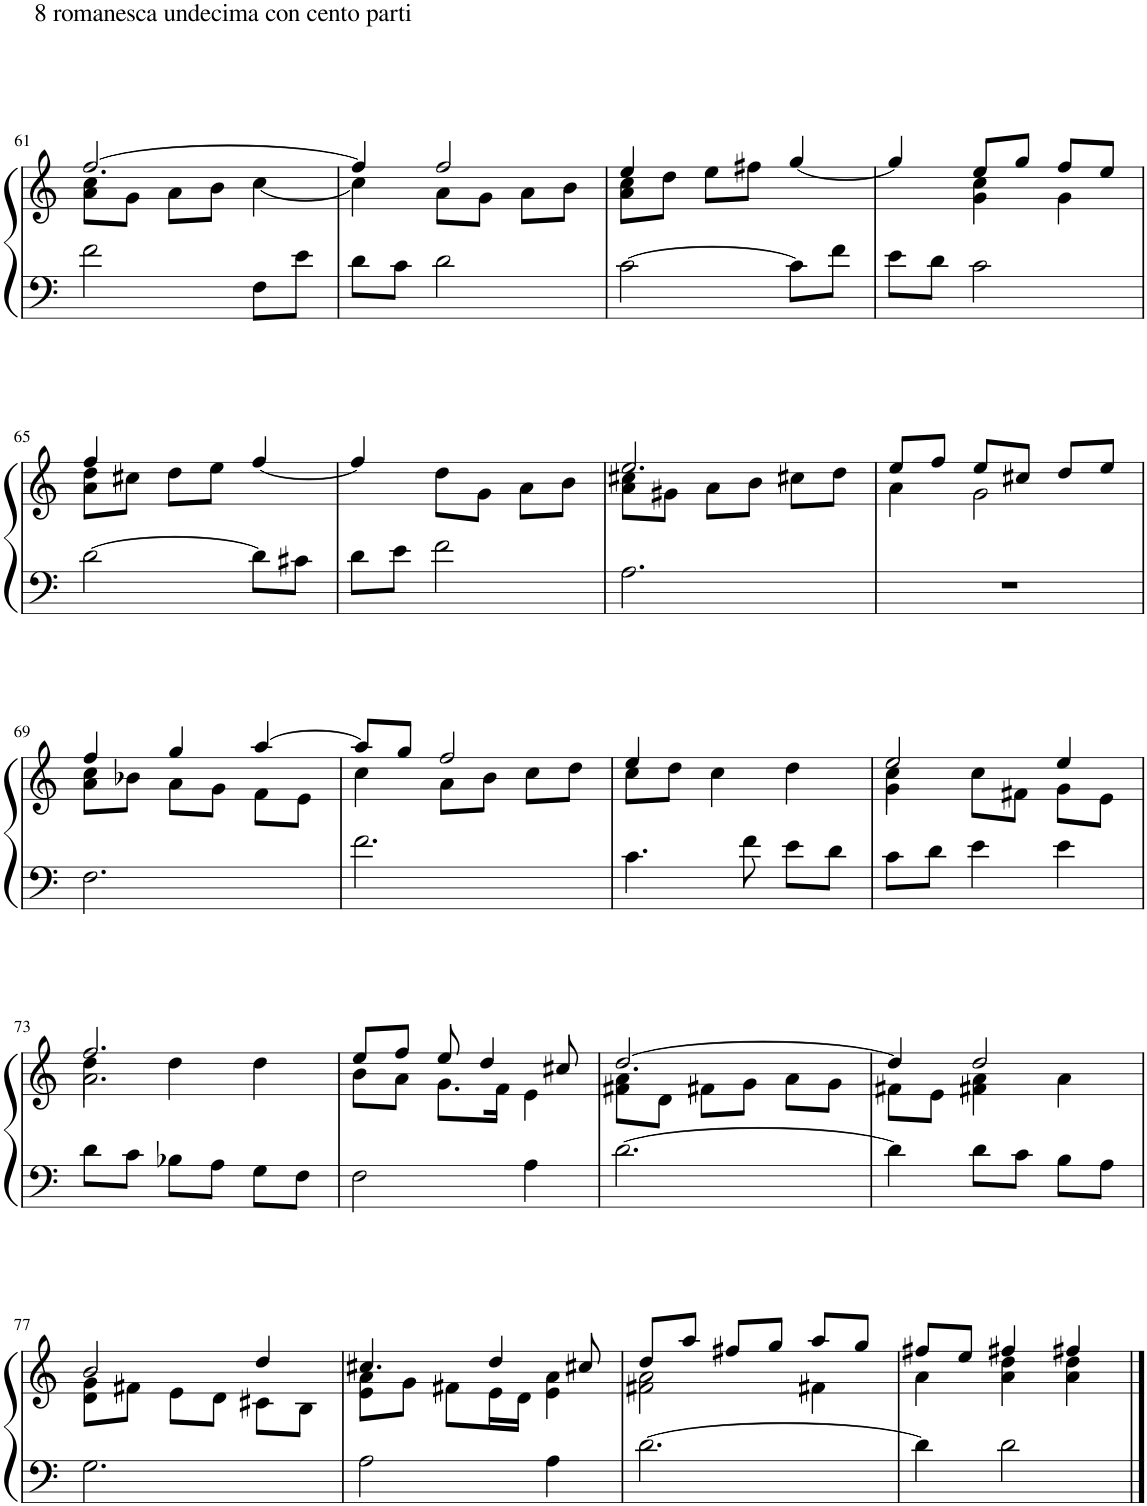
**kern	**kern
*part1	*part1
*staff2	*staff1
*I"Piano	*
*I'Pno.	*
!!LO:PB:g=z
*clefF4	*clefG2
*k[]	*k[]
*M3/4	*M3/4
=61	=61
*	*^
!	!LO:TX:a:t=8 romanesca undecima con cento parti	!
!LO:TX:a:t=8 romanesca undecima con cento parti	!	!
2f\	[2.ff/	8a\ 8cc\L
.	.	8g\J
.	.	8a\L
.	.	8b\J
8F\L	.	[4cc\
8e\J	.	.
=62	=62	=62
8d\L	4ff/]	4cc\]
8c\J	.	.
2d\	2ff/	8a\L
.	.	8g\J
.	.	8a\L
.	.	8b\J
=63	=63	=63
[2c\	4ee/	8a\ 8cc\L
.	.	8dd\J
.	8ee\L	2ryy
.	8ff#X\J	.
8c\L]	[4gg/	.
8f\J	.	.
=64	=64	=64
8e\L	4gg/]	4ryy
8d\J	.	.
2c\	8ee/L	4g\ 4cc\
.	8gg/J	.
.	8ff/L	4g\
.	8ee/J	.
!!LO:LB:g=z	!!
=65	=65	=65
[2d\	4ff/	8a\ 8dd\L
.	.	8cc#X\J
.	8dd\L	2ryy
.	8ee\J	.
8d\L]	[4ff/	.
8c#X\J	.	.
*	*v	*v
=66	=66
8d\L	4ff/]
8e\J	.
2f\	8dd\L
.	8g\J
.	8a\L
.	8b\J
=67	=67
*	*^
2.A\	2.ee/	8a\ 8cc#X\L
.	.	8g#X\J
.	.	8a\L
.	.	8b\J
.	.	8cc#X\L
.	.	8dd\J
=68	=68	=68
2.r	8ee/L	4a\
.	8ff/J	.
.	8ee/L	2g\
.	8cc#X/J	.
.	8dd/L	.
.	8ee/J	.
!!LO:LB:g=z	!!
=69	=69	=69
2.F\	4ff/	8a\ 8cc\L
.	.	8b-X\J
.	4gg/	8a\L
.	.	8g\J
.	[4aa/	8f\L
.	.	8e\J
=70	=70	=70
2.f\	8aa/L]	4cc\
.	8gg/J	.
.	2ff/	8a\L
.	.	8b\J
.	.	8cc\L
.	.	8dd\J
=71	=71	=71
4.c\	4ee/	8cc\L
.	.	8dd\J
.	4cc\	2ryy
8f\	.	.
8e\L	4dd\	.
8d\J	.	.
=72	=72	=72
*	*	*^
8c\L	2ee/	4cc\	4g\
8d\J	.	.	.
4e\	.	8cc\L	2ryy
.	.	8f#X\J	.
4e\	4ee/	8g\L	.
.	.	8e\J	.
!!LO:LB:g=z	!!	!!
=73	=73	=73	=73
8d\L	2.ff/	4dd\	2.a\
8c\J	.	.	.
8B-X\L	.	4dd\	.
8A\J	.	.	.
8G\L	.	4dd\	.
8F\J	.	.	.
*	*	*v	*v
=74	=74	=74
2F\	8ee/L	8b\L
.	8ff/J	8a\J
.	8ee/	8.g\L
.	4dd/	.
.	.	16f\Jk
4A\	.	4e\
.	8cc#X/	.
=75	=75	=75
[2.d\	[2.dd/	8f#X\ 8a\L
.	.	8d\J
.	.	8f#X\L
.	.	8g\J
.	.	8a\L
.	.	8g\J
=76	=76	=76
4d\]	4dd/]	8f#X\L
.	.	8e\J
8d\L	2dd/	4f#X\ 4a\
8c\J	.	.
8B\L	.	4a\
8A\J	.	.
!!LO:LB:g=z	!!
=77	=77	=77
2.G\	2b/	8d\ 8g\L
.	.	8f#X\J
.	.	8e\L
.	.	8d\J
.	4dd/	8c#X\L
.	.	8B\J
=78	=78	=78
2A\	4.cc#X/	8e\ 8a\L
.	.	8g\J
.	.	8f#X\L
.	4dd/	16e\L
.	.	16d\JJ
4A\	.	4e\ 4a\
.	8cc#X/	.
=79	=79	=79
[2.d\	8dd/L	2f#X\ 2a\
.	8aa/J	.
.	8ff#X/L	.
.	8gg/J	.
.	8aa/L	4f#X\
.	8gg/J	.
=80	=80	=80
4d\]	8ff#X/L	4a\
.	8ee/J	.
2d\	4ff#X/	4a\ 4dd\
.	4ff#X/	4a\ 4dd\
*	*v	*v
==	==
*-	*-
